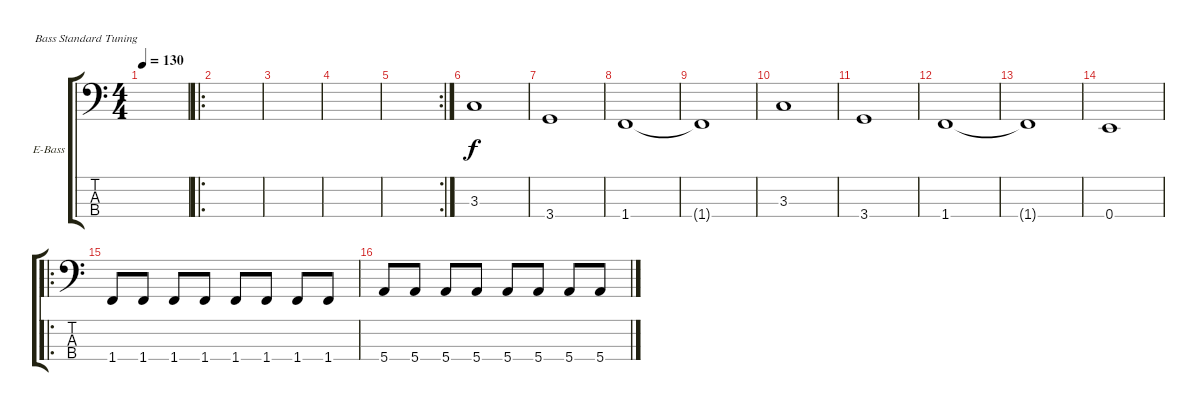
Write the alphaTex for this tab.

\defaultSystemsLayout 4
\bracketExtendMode groupsimilarinstruments
\firstSystemTrackNameOrientation horizontal
\otherSystemsTrackNameOrientation horizontal
\track ("Electric Bass" "E-Bass") {instrument electricbassfinger}
\staff {score tabs}
\tuning (G2 D2 A1 E1)
\ts (4 4)
\tempo 130
\clef f4
\ks c
|
\ro
|
|
|
\rc 2
|
3.3.1 |
3.4.1 |
1.4.1 |
1.4{t}.1 |
3.3.1 |
3.4.1 |
1.4.1 |
1.4{t}.1 |
0.4.1 |
\ro
1.4.8 1.4.8 1.4.8 1.4.8 1.4.8 1.4.8 1.4.8 1.4.8 |
5.4.8 5.4.8 5.4.8 5.4.8 5.4.8 5.4.8 5.4.8 5.4.8
